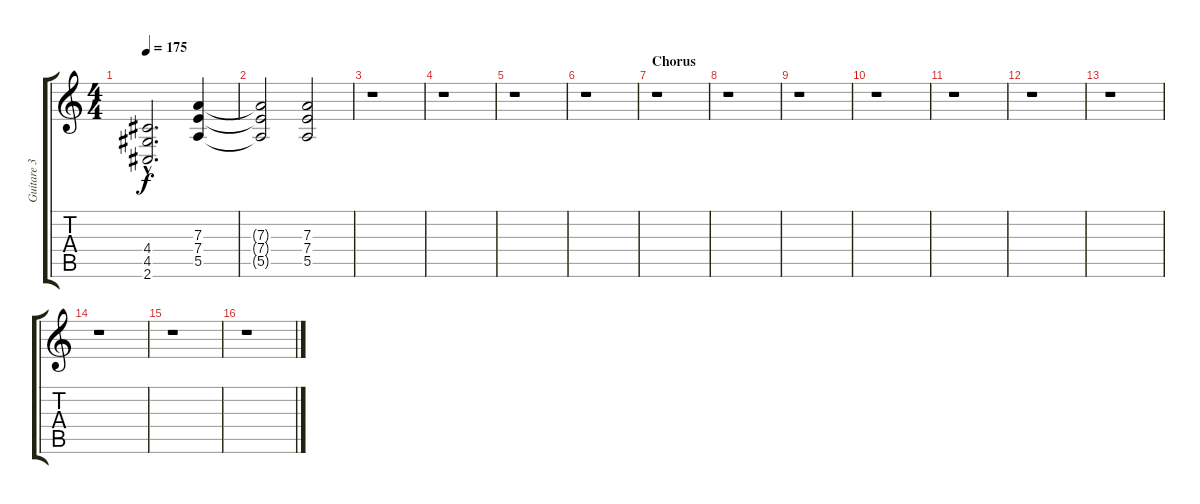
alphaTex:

\track ("Guitare 3" "Guitare 3") {instrument distortionguitar}
\staff {score tabs}
\tuning (B3 Gb3 D3 A2 E2 B1) {hide}
\ts (4 4)
\tempo 175
\clef g2
\ks c
(4.4{hac} 4.5{hac} 2.6{hac}).2{d dy f} (7.3 7.4 5.5).4 |
(7.3{t} 7.4{t} 5.5{t}).2 (7.3 7.4 5.5).2 |
r.1 |
r.1 |
r.1 |
r.1 |
\section ("" "Chorus")
r.1 |
r.1 |
r.1 |
r.1 |
r.1 |
r.1 |
r.1 |
r.1 |
r.1 |
r.1
